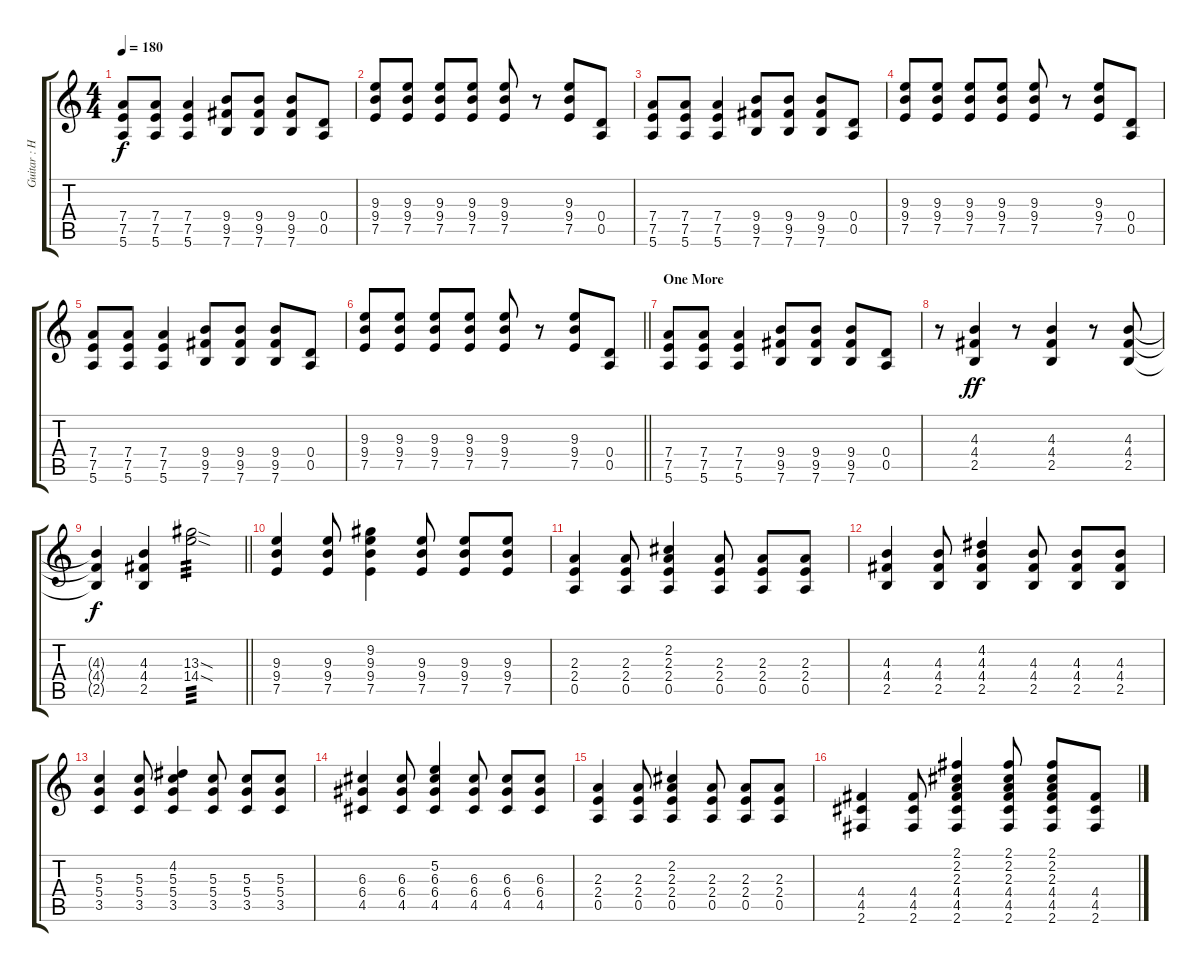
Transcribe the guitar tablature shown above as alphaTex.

\track ("Guitar : Hirasawa Yui - San" "Guitar : H") {instrument overdrivenguitar}
\staff {score tabs}
\tuning (E4 B3 G3 D3 A2 E2) {hide}
\ts (4 4)
\tempo 180
\clef g2
\ks c
(7.4 7.5 5.6).8{dy f} (7.4 7.5 5.6).8 (7.4 7.5 5.6).4 (9.4 9.5 7.6).8 (9.4 9.5 7.6).8 (9.4 9.5 7.6).8 (0.4 0.5).8 |
(9.3 9.4 7.5).8 (9.3 9.4 7.5).8 (9.3 9.4 7.5).8 (9.3 9.4 7.5).8 (9.3 9.4 7.5).8 r.8 (9.3 9.4 7.5).8 (0.4 0.5).8 |
(7.4 7.5 5.6).8 (7.4 7.5 5.6).8 (7.4 7.5 5.6).4 (9.4 9.5 7.6).8 (9.4 9.5 7.6).8 (9.4 9.5 7.6).8 (0.4 0.5).8 |
(9.3 9.4 7.5).8 (9.3 9.4 7.5).8 (9.3 9.4 7.5).8 (9.3 9.4 7.5).8 (9.3 9.4 7.5).8 r.8 (9.3 9.4 7.5).8 (0.4 0.5).8 |
(7.4 7.5 5.6).8 (7.4 7.5 5.6).8 (7.4 7.5 5.6).4 (9.4 9.5 7.6).8 (9.4 9.5 7.6).8 (9.4 9.5 7.6).8 (0.4 0.5).8 |
\barLineRight lightlight
(9.3 9.4 7.5).8 (9.3 9.4 7.5).8 (9.3 9.4 7.5).8 (9.3 9.4 7.5).8 (9.3 9.4 7.5).8 r.8 (9.3 9.4 7.5).8 (0.4 0.5).8 |
\section ("" "One More")
(7.4 7.5 5.6).8 (7.4 7.5 5.6).8 (7.4 7.5 5.6).4 (9.4 9.5 7.6).8 (9.4 9.5 7.6).8 (9.4 9.5 7.6).8 (0.4 0.5).8 |
r.8 (4.3 4.4 2.5).4{dy ff} r.8 (4.3 4.4 2.5).4 r.8 (4.3 4.4 2.5).8 |
\barLineRight lightlight
(4.3{t} 4.4{t} 2.5{t}).4{dy f} (4.3 4.4 2.5).4 (13.3{sod} 14.4{sod}).2{tp 3} |
(9.3 9.4 7.5).4 (9.3 9.4 7.5).8 (9.2 9.3 9.4 7.5).4 (9.3 9.4 7.5).8 (9.3 9.4 7.5).8 (9.3 9.4 7.5).8 |
(2.3 2.4 0.5).4 (2.3 2.4 0.5).8 (2.2 2.3 2.4 0.5).4 (2.3 2.4 0.5).8 (2.3 2.4 0.5).8 (2.3 2.4 0.5).8 |
(4.3 4.4 2.5).4 (4.3 4.4 2.5).8 (4.2 4.3 4.4 2.5).4 (4.3 4.4 2.5).8 (4.3 4.4 2.5).8 (4.3 4.4 2.5).8 |
(5.3 5.4 3.5).4 (5.3 5.4 3.5).8 (4.2 5.3 5.4 3.5).4 (5.3 5.4 3.5).8 (5.3 5.4 3.5).8 (5.3 5.4 3.5).8 |
(6.3 6.4 4.5).4 (6.3 6.4 4.5).8 (5.2 6.3 6.4 4.5).4 (6.3 6.4 4.5).8 (6.3 6.4 4.5).8 (6.3 6.4 4.5).8 |
(2.3 2.4 0.5).4 (2.3 2.4 0.5).8 (2.2 2.3 2.4 0.5).4 (2.3 2.4 0.5).8 (2.3 2.4 0.5).8 (2.3 2.4 0.5).8 |
(4.4 4.5 2.6).4 (4.4 4.5 2.6).8 (2.1 2.2 2.3 4.4 4.5 2.6).4 (2.1 2.2 2.3 4.4 4.5 2.6).8 (2.1 2.2 2.3 4.4 4.5 2.6).8 (4.4 4.5 2.6).8
